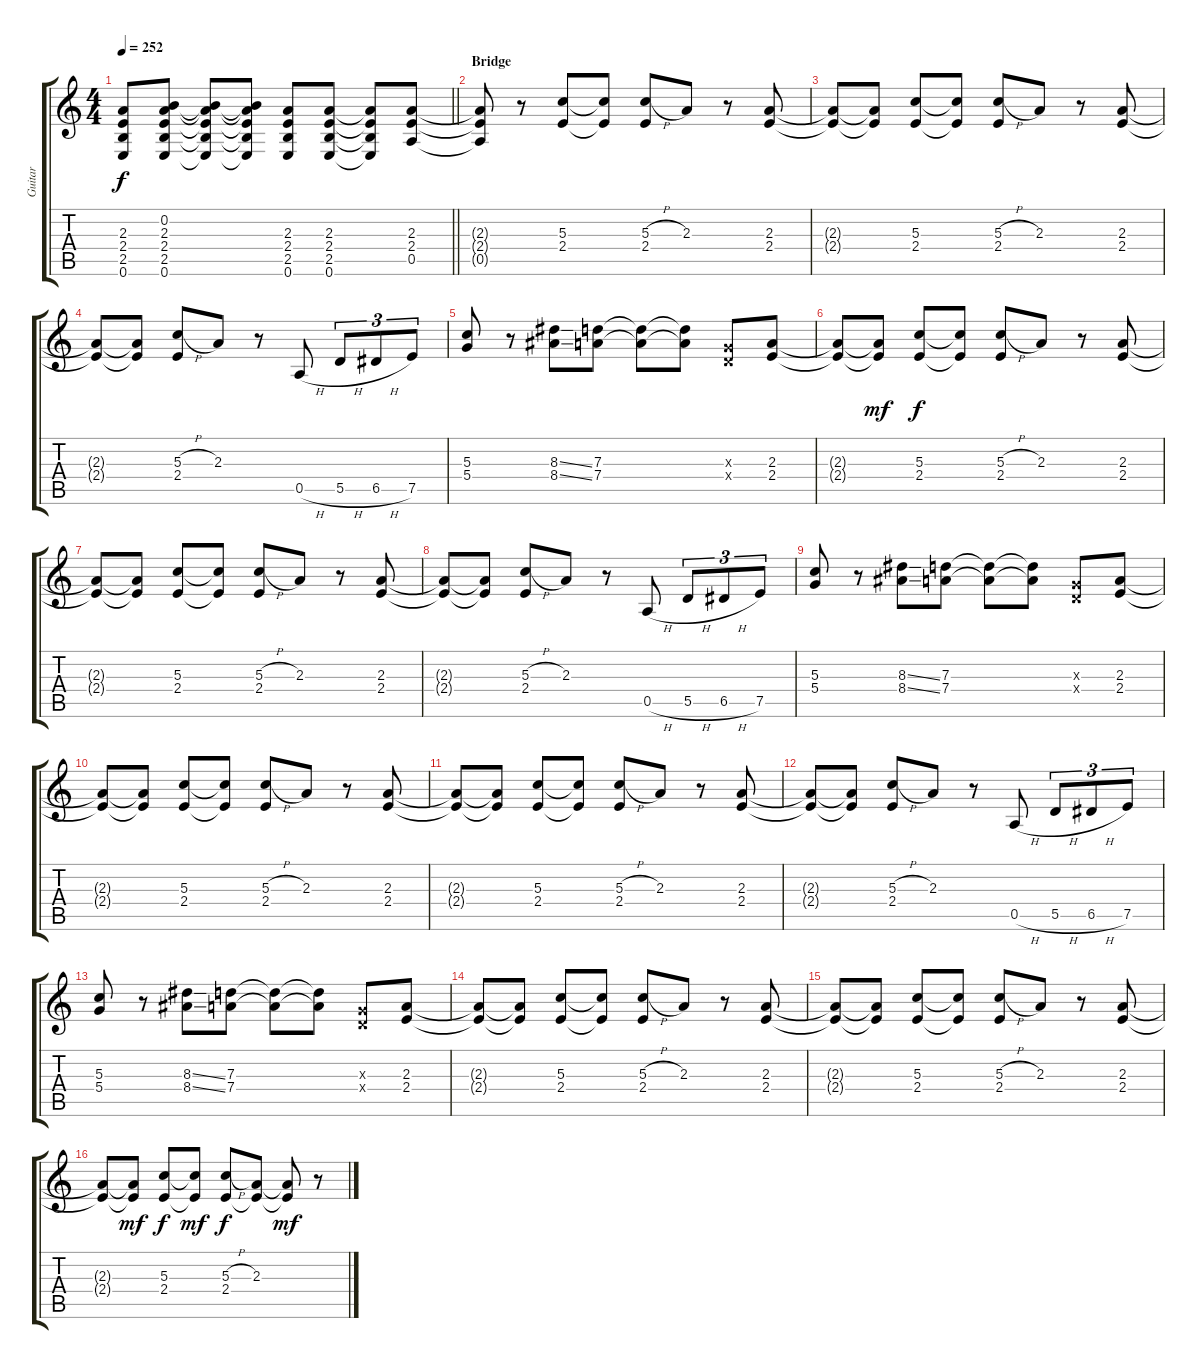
\track ("Guitar" "Guitar") {instrument distortionguitar}
\staff {score tabs}
\tuning (E4 B3 G3 D3 A2 E2) {hide}
\ts (4 4)
\tempo 252
\clef g2
\barLineRight lightlight
\ks c
(2.3 2.4 2.5 0.6).8{dy f} (0.2 2.3 2.4 2.5 0.6).8 (0.2{t} 2.3{t} 2.4{t} 2.5{t} 0.6{t}).8 (0.2{t} 2.3{t} 2.4{t} 2.5{t} 0.6{t}).8 (2.3 2.4 2.5 0.6).8 (2.3 2.4 2.5 0.6).8 (2.3{t} 2.4{t} 2.5{t} 0.6{t}).8 (2.3 2.4 0.5).8 |
\section ("" "Bridge")
(2.3{t} 2.4{t} 0.5{t}).8 r.8{instrument electricguitarmuted} (5.3 2.4).8 (5.3{t} 2.4{t}).8 (5.3{h} 2.4).8 2.3.8 r.8 (2.3 2.4).8 |
(2.3{t} 2.4{t}).8 (2.3{t} 2.4{t}).8 (5.3 2.4).8 (5.3{t} 2.4{t}).8 (5.3{h} 2.4).8 2.3.8 r.8 (2.3 2.4).8 |
(2.3{t} 2.4{t}).8 (2.3{t} 2.4{t}).8 (5.3{h} 2.4).8 2.3.8 r.8 0.5{h}.8 5.5{h}.8{tu (3 2)} 6.5{h}.8{tu (3 2)} 7.5.8{tu (3 2)} |
(5.3 5.4).8 r.8 (8.3{ss} 8.4{ss}).8 (7.3 7.4).8 (7.3{t} 7.4{t}).8 (7.3{t} 7.4{t}).8 (0.3{x} 0.4{x}).8 (2.3 2.4).8 |
(2.3{t} 2.4{t}).8 (2.3{t} 2.4{t}).8{dy mf} (5.3 2.4).8{dy f} (5.3{t} 2.4{t}).8 (5.3{h} 2.4).8 2.3.8 r.8 (2.3 2.4).8 |
(2.3{t} 2.4{t}).8 (2.3{t} 2.4{t}).8 (5.3 2.4).8 (5.3{t} 2.4{t}).8 (5.3{h} 2.4).8 2.3.8 r.8 (2.3 2.4).8 |
(2.3{t} 2.4{t}).8 (2.3{t} 2.4{t}).8 (5.3{h} 2.4).8 2.3.8 r.8 0.5{h}.8 5.5{h}.8{tu (3 2)} 6.5{h}.8{tu (3 2)} 7.5.8{tu (3 2)} |
(5.3 5.4).8 r.8 (8.3{ss} 8.4{ss}).8 (7.3 7.4).8 (7.3{t} 7.4{t}).8 (7.3{t} 7.4{t}).8 (0.3{x} 0.4{x}).8 (2.3 2.4).8 |
(2.3{t} 2.4{t}).8 (2.3{t} 2.4{t}).8 (5.3 2.4).8 (5.3{t} 2.4{t}).8 (5.3{h} 2.4).8 2.3.8 r.8 (2.3 2.4).8 |
(2.3{t} 2.4{t}).8 (2.3{t} 2.4{t}).8 (5.3 2.4).8 (5.3{t} 2.4{t}).8 (5.3{h} 2.4).8 2.3.8 r.8 (2.3 2.4).8 |
(2.3{t} 2.4{t}).8 (2.3{t} 2.4{t}).8 (5.3{h} 2.4).8 2.3.8 r.8 0.5{h}.8 5.5{h}.8{tu (3 2)} 6.5{h}.8{tu (3 2)} 7.5.8{tu (3 2)} |
(5.3 5.4).8 r.8 (8.3{ss} 8.4{ss}).8 (7.3 7.4).8 (7.3{t} 7.4{t}).8 (7.3{t} 7.4{t}).8 (0.3{x} 0.4{x}).8 (2.3 2.4).8 |
(2.3{t} 2.4{t}).8 (2.3{t} 2.4{t}).8 (5.3 2.4).8 (5.3{t} 2.4{t}).8 (5.3{h} 2.4).8 2.3.8 r.8 (2.3 2.4).8 |
(2.3{t} 2.4{t}).8 (2.3{t} 2.4{t}).8 (5.3 2.4).8 (5.3{t} 2.4{t}).8 (5.3{h} 2.4).8 2.3.8 r.8 (2.3 2.4).8 |
(2.3{t} 2.4{t}).8 (2.3{t} 2.4{t}).8{dy mf} (5.3 2.4).8{dy f} (5.3{t} 2.4{t}).8{dy mf} (5.3{h} 2.4).8{dy f} (2.3 2.4{t}).8 (2.3{t} 2.4{t}).8{dy mf} r.8
